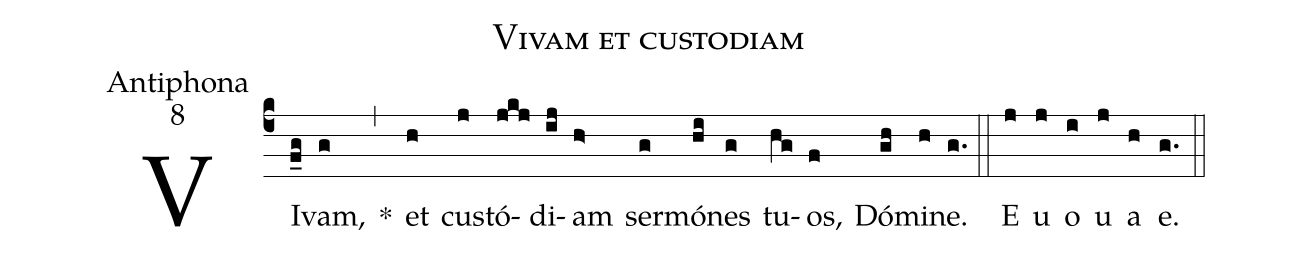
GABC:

name:Vivam et custodiam;
office-part:Antiphona;
mode:8;
%%
(c4) VI(f_g)vam,(g) *(,) et(h) cus(j)tó(jkj)di(ij)am(h>) ser(g)mó(hi)nes(g) tu(hg)os,(f) Dó(gh)mi(h)ne.(g.) (::) E(j) u(j) o(i) u(j) a(h) e.(g.) (::)
